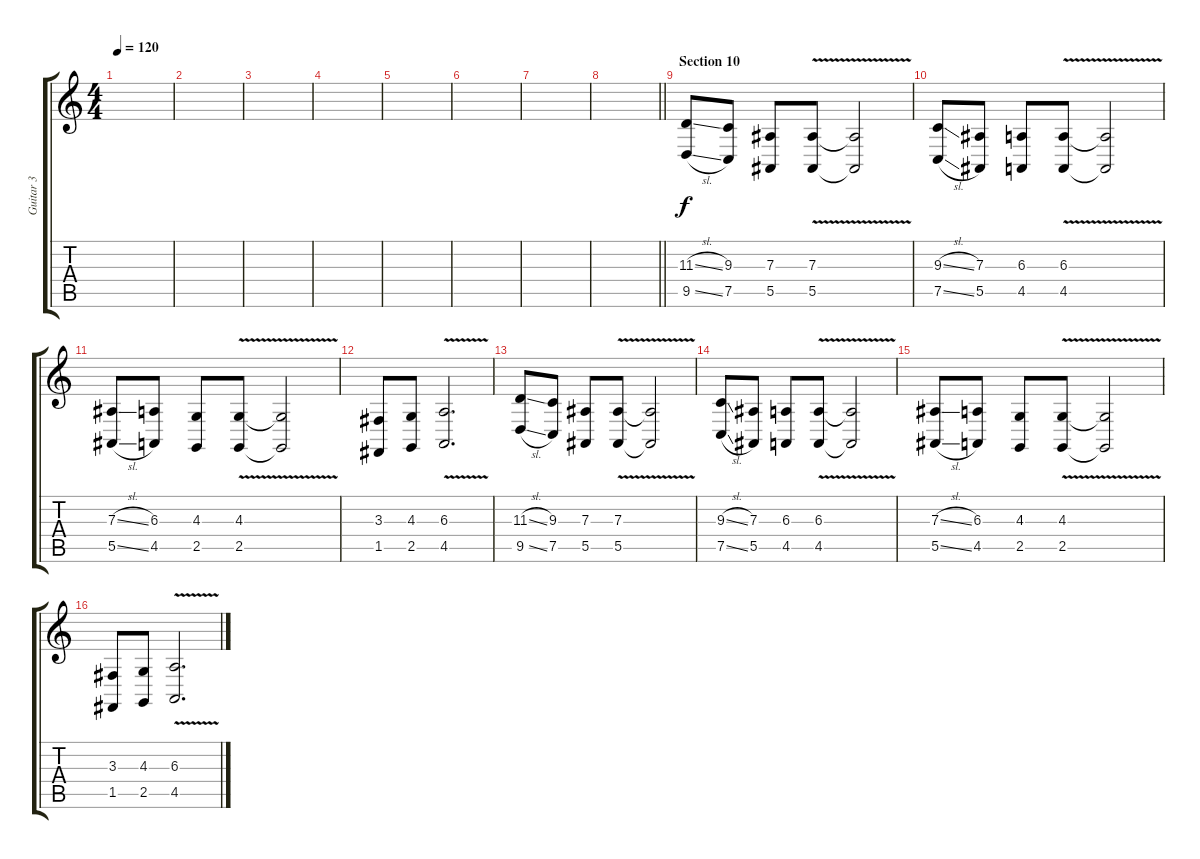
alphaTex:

\track ("Guitar 3" "Guitar 3") {instrument lead1square}
\staff {score tabs}
\tuning (C4 G3 Eb3 Bb2 F2 C2) {hide}
\ts (4 4)
\tempo 120
\clef g2
\ks c
|
|
|
|
|
|
|
\barLineRight lightlight
|
\section ("" "Section 10")
(11.3{sl} 9.5{sl}).8{volume 13 instrument distortionguitar} (9.3 7.5).8 (7.3 5.5).8 (7.3{v} 5.5{v}).8 (7.3{t} 5.5{t}).2 |
(9.3{sl} 7.5{sl}).8 (7.3 5.5).8 (6.3 4.5).8 (6.3{v} 4.5{v}).8 (6.3{t} 4.5{t}).2 |
(7.3{sl} 5.5{sl}).8 (6.3 4.5).8 (4.3 2.5).8 (4.3{v} 2.5{v}).8 (4.3{t} 2.5{t}).2 |
(3.3 1.5).8 (4.3 2.5).8 (6.3{v} 4.5{v}).2{d} |
(11.3{sl} 9.5{sl}).8 (9.3 7.5).8 (7.3 5.5).8 (7.3{v} 5.5{v}).8 (7.3{t} 5.5{t}).2 |
(9.3{sl} 7.5{sl}).8 (7.3 5.5).8 (6.3 4.5).8 (6.3{v} 4.5{v}).8 (6.3{t} 4.5{t}).2 |
(7.3{sl} 5.5{sl}).8 (6.3 4.5).8 (4.3 2.5).8 (4.3{v} 2.5{v}).8 (4.3{t} 2.5{t}).2 |
(3.3 1.5).8 (4.3 2.5).8 (6.3{v} 4.5{v}).2{d}
